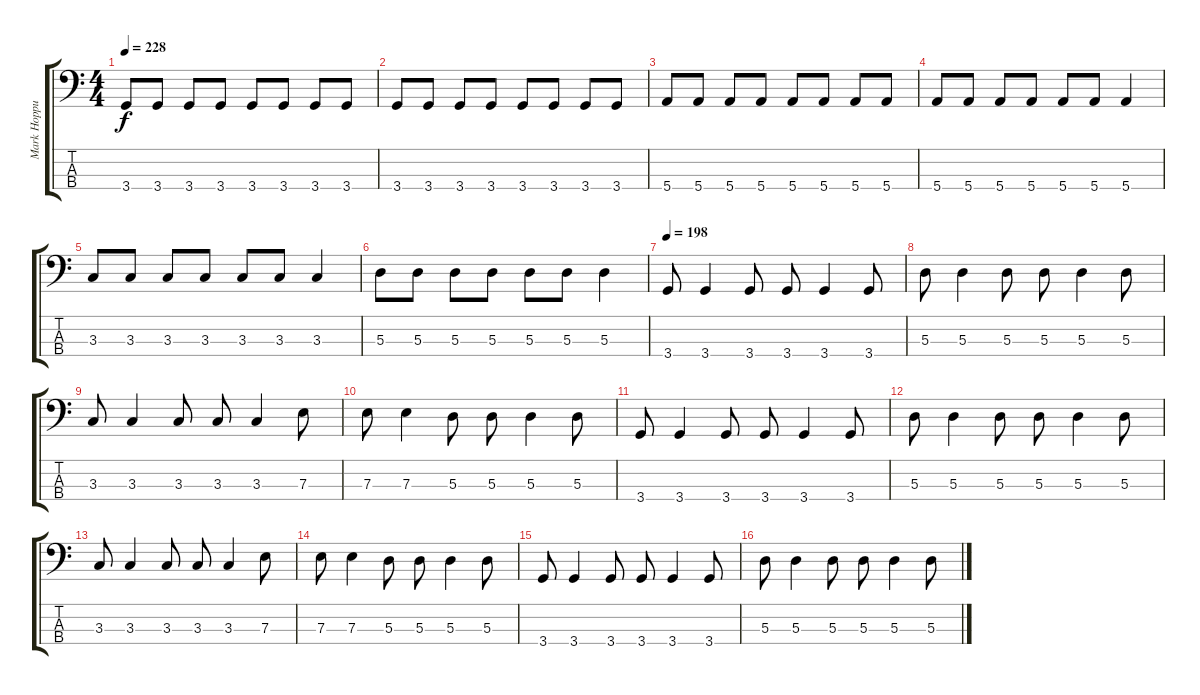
\track ("Mark Hoppus: Bass" "Mark Hoppu") {instrument electricbasspick}
\staff {score tabs}
\tuning (G2 D2 A1 E1) {hide}
\ts (4 4)
\tempo 228
\clef f4
\ks c
3.4.8{dy f} 3.4.8 3.4.8 3.4.8 3.4.8 3.4.8 3.4.8 3.4.8 |
3.4.8 3.4.8 3.4.8 3.4.8 3.4.8 3.4.8 3.4.8 3.4.8 |
5.4.8 5.4.8 5.4.8 5.4.8 5.4.8 5.4.8 5.4.8 5.4.8 |
5.4.8 5.4.8 5.4.8 5.4.8 5.4.8 5.4.8 5.4.4 |
3.3.8 3.3.8 3.3.8 3.3.8 3.3.8 3.3.8 3.3.4 |
5.3.8 5.3.8 5.3.8 5.3.8 5.3.8 5.3.8 5.3.4 |
\tempo 198
3.4.8 3.4.4 3.4.8 3.4.8 3.4.4 3.4.8 |
5.3.8 5.3.4 5.3.8 5.3.8 5.3.4 5.3.8 |
3.3.8 3.3.4 3.3.8 3.3.8 3.3.4 7.3.8 |
7.3.8 7.3.4 5.3.8 5.3.8 5.3.4 5.3.8 |
3.4.8 3.4.4 3.4.8 3.4.8 3.4.4 3.4.8 |
5.3.8 5.3.4 5.3.8 5.3.8 5.3.4 5.3.8 |
3.3.8 3.3.4 3.3.8 3.3.8 3.3.4 7.3.8 |
7.3.8 7.3.4 5.3.8 5.3.8 5.3.4 5.3.8 |
3.4.8 3.4.4 3.4.8 3.4.8 3.4.4 3.4.8 |
5.3.8 5.3.4 5.3.8 5.3.8 5.3.4 5.3.8
